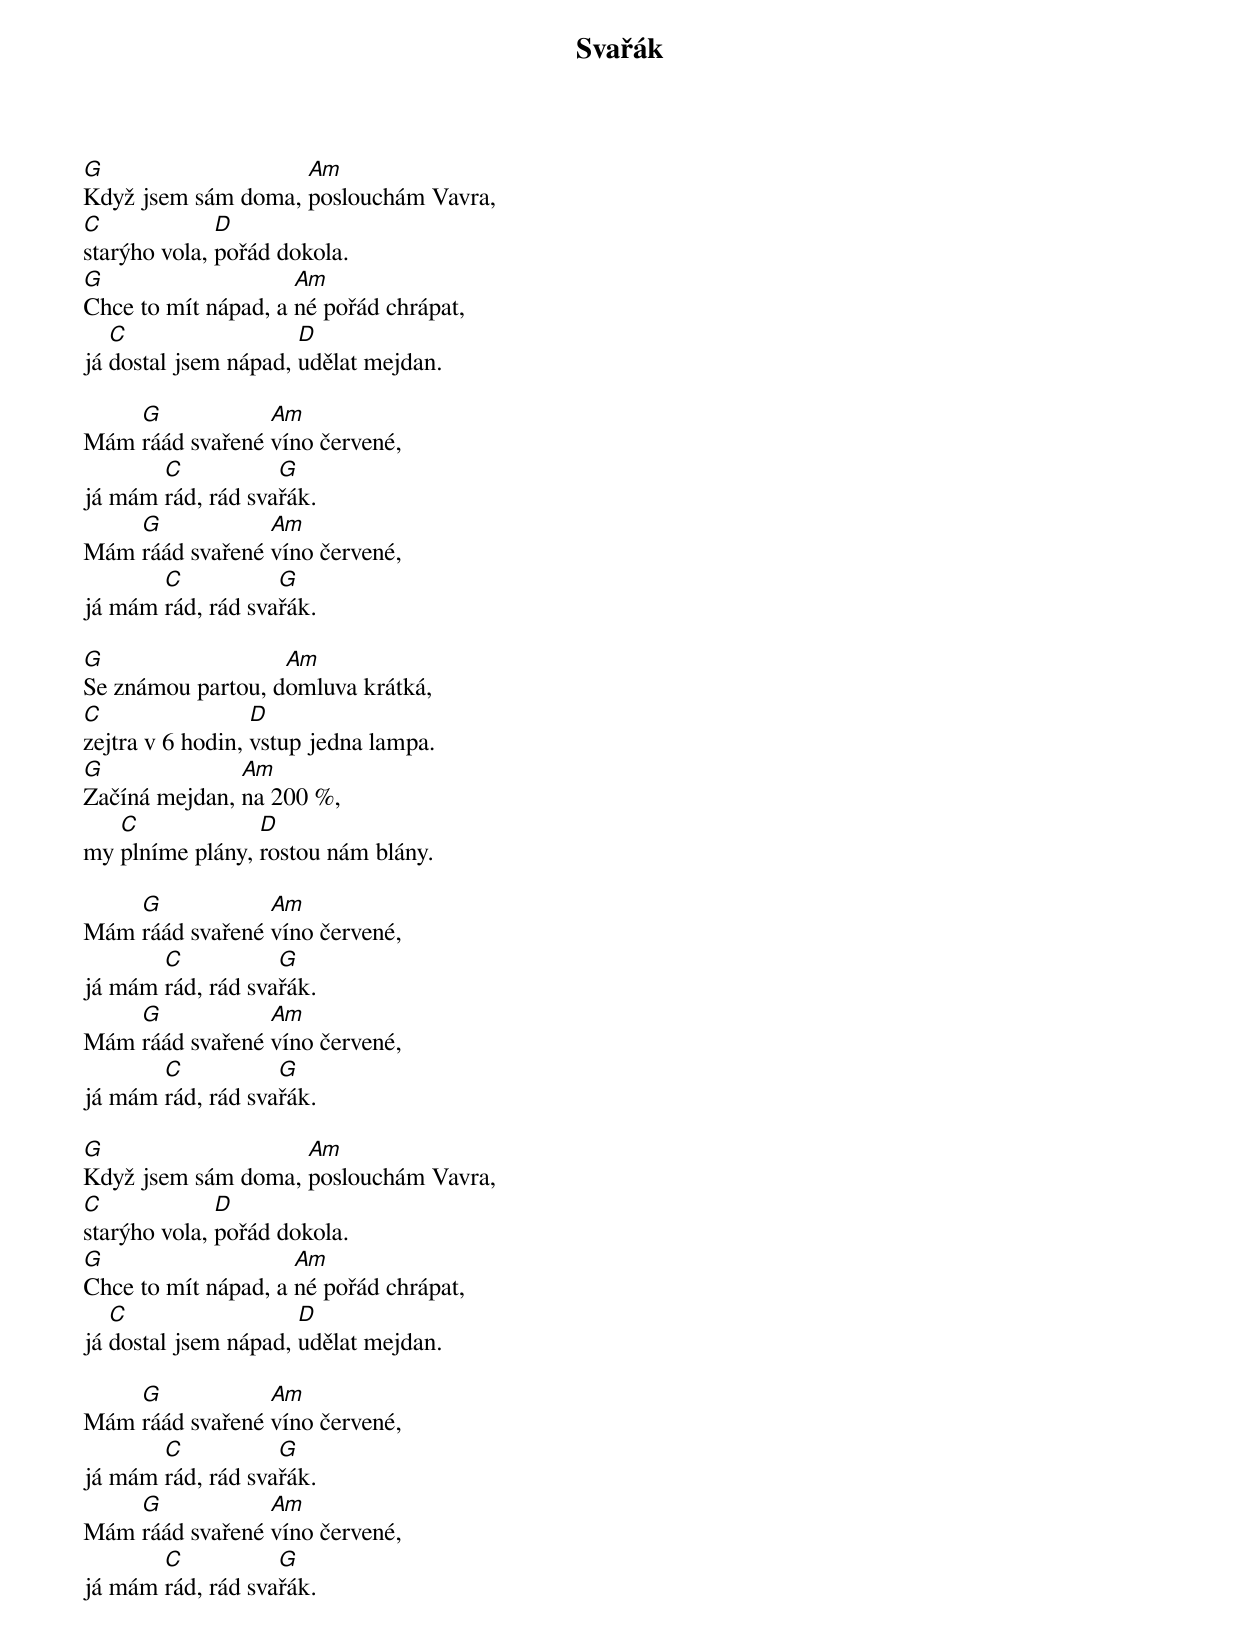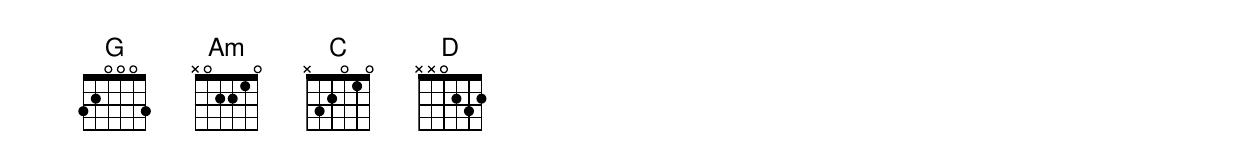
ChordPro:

{title: Svařák}
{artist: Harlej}

[G]Když jsem sám doma, [Am]poslouchám Vavra,
[C]starýho vola, [D]pořád dokola.
[G]Chce to mít nápad, a [Am]né pořád chrápat,
já [C]dostal jsem nápad, [D]udělat mejdan.

Mám [G]ráád svařené [Am]víno červené,
já mám [C]rád, rád sva[G]řák.
Mám [G]ráád svařené [Am]víno červené,
já mám [C]rád, rád sva[G]řák.

[G]Se známou partou, d[Am]omluva krátká,
[C]zejtra v 6 hodin, [D]vstup jedna lampa.
[G]Začíná mejdan, [Am]na 200 %,
my [C]plníme plány, [D]rostou nám blány.

Mám [G]ráád svařené [Am]víno červené,
já mám [C]rád, rád sva[G]řák.
Mám [G]ráád svařené [Am]víno červené,
já mám [C]rád, rád sva[G]řák.

[G]Když jsem sám doma, [Am]poslouchám Vavra,
[C]starýho vola, [D]pořád dokola.
[G]Chce to mít nápad, a [Am]né pořád chrápat,
já [C]dostal jsem nápad, [D]udělat mejdan.

Mám [G]ráád svařené [Am]víno červené,
já mám [C]rád, rád sva[G]řák.
Mám [G]ráád svařené [Am]víno červené,
já mám [C]rád, rád sva[G]řák.
